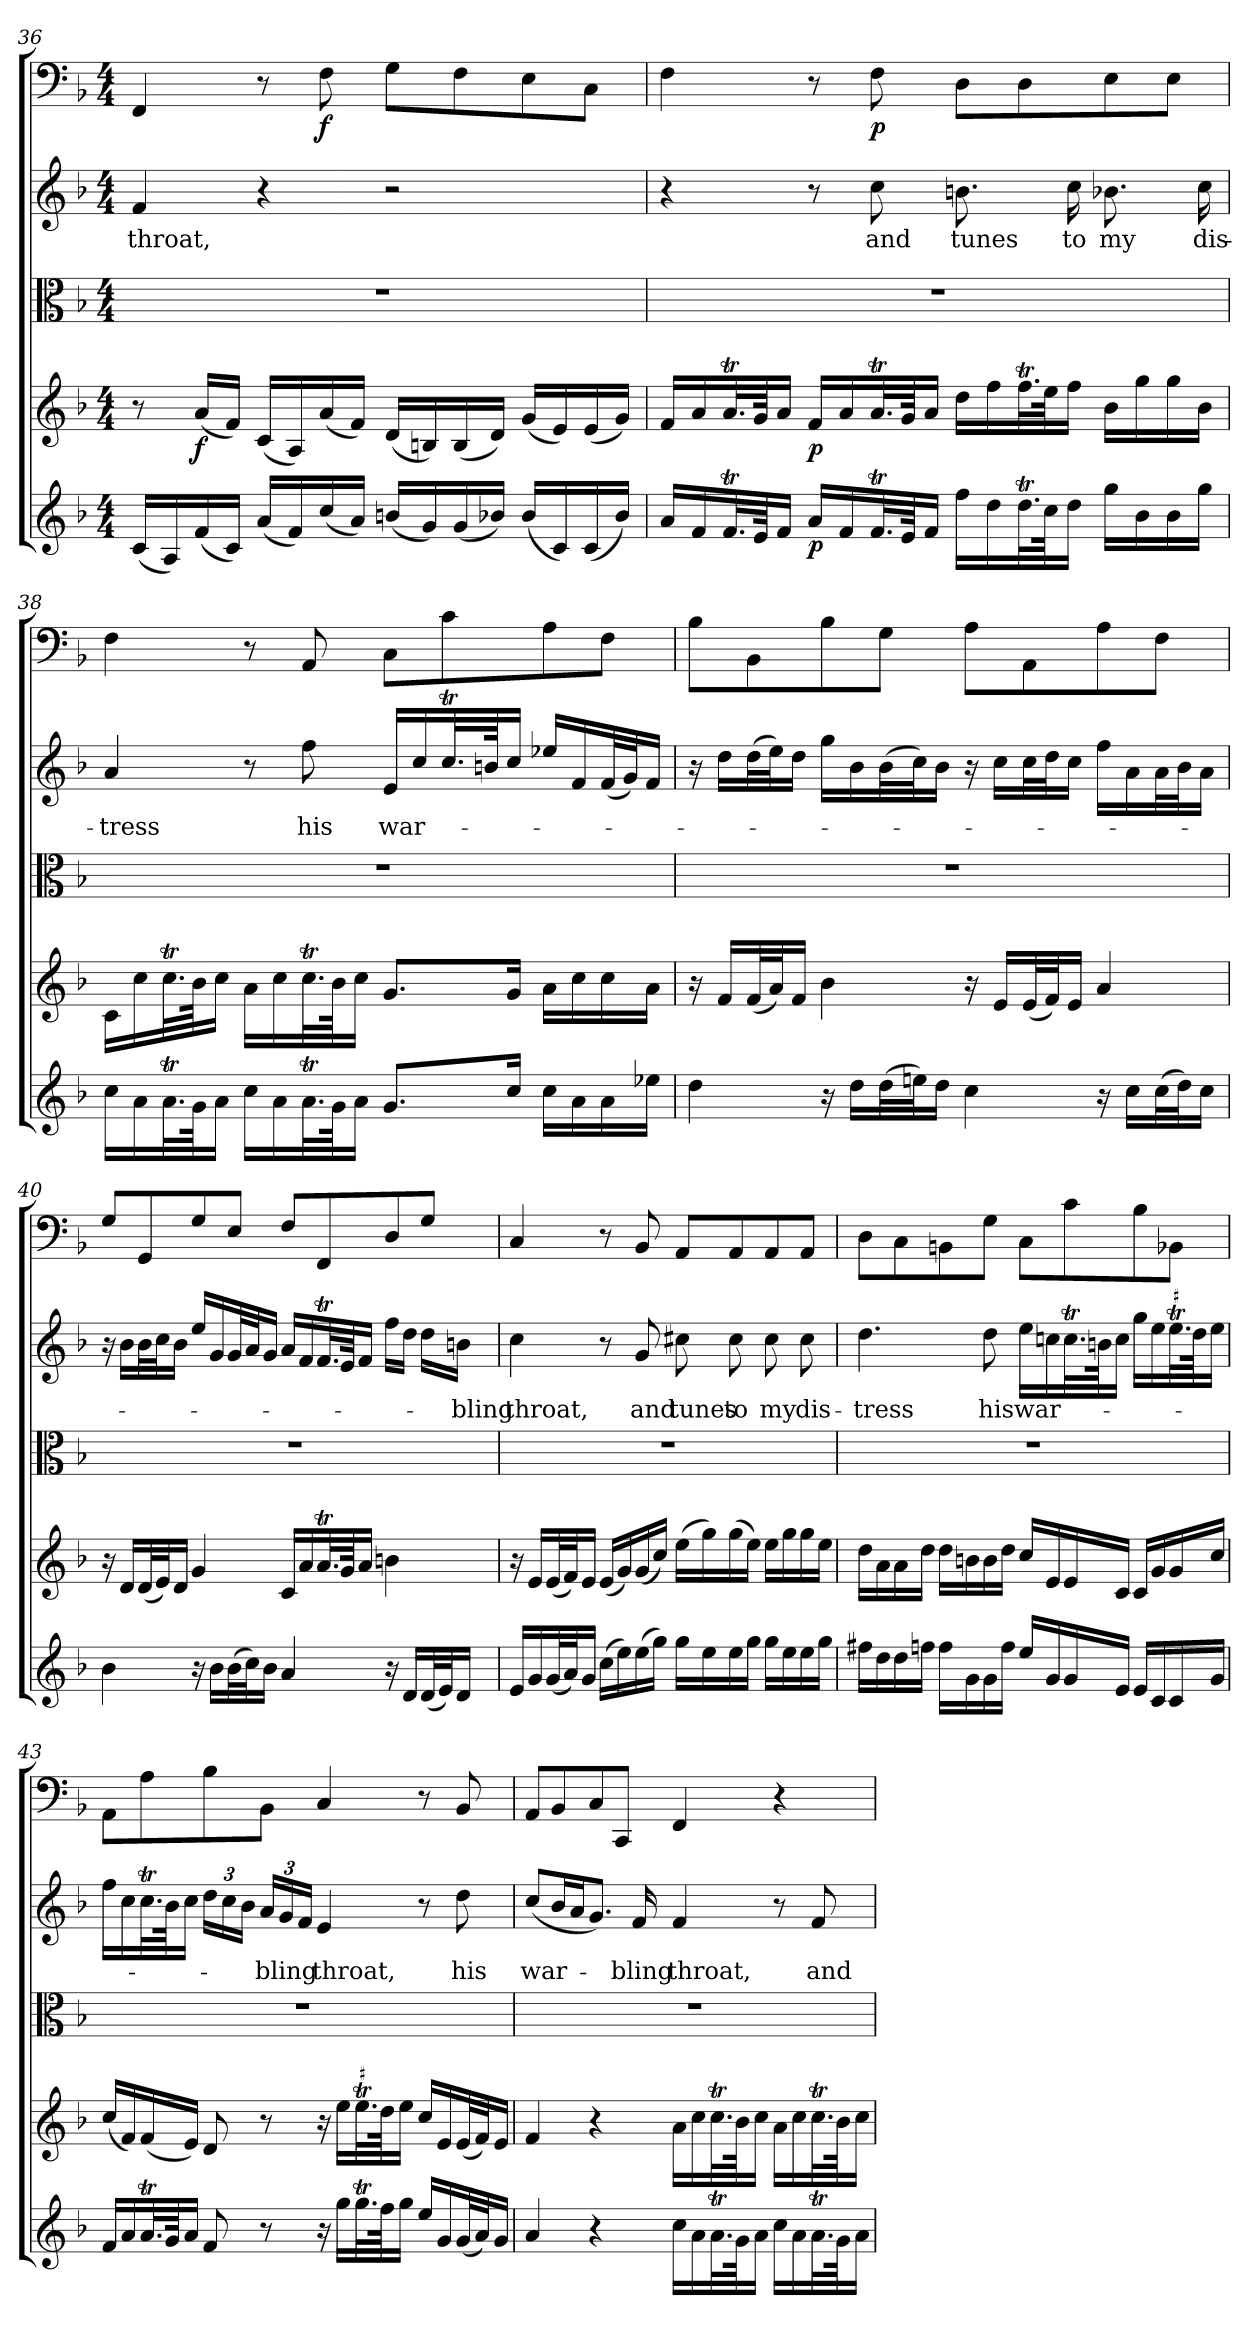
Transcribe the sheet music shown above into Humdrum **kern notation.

**kern	**dynam	**kern	**dynam	**kern	**kern	**text	**kern	**dynam
*part5	*part5	*part4	*part4	*part3	*part2	*part2	*part1	*part1
*staff5	*staff5	*staff4	*staff4	*staff3	*staff2	*staff2	*staff1	*staff1
*clefG2	*	*clefG2	*	*clefC3	*clefG2	*	*clefF4	*
*k[b-]	*	*k[b-]	*	*k[b-]	*k[b-]	*	*k[b-]	*
*F:	*	*F:	*	*F:	*F:	*	*F:	*
*M4/4	*	*M4/4	*	*M4/4	*M4/4	*	*M4/4	*
=36	=36	=36	=36	=36	=36	=36	=36	=36
(16c/LL	.	8r	.	1r	4f/	throat,	4FF/	.
16A/)	.	.	.	.	.	.	.	.
(16f/	.	(16a/LL	f	.	.	.	.	.
16c/JJ)	.	16f/JJ)	.	.	.	.	.	.
(16a/LL	.	(16c/LL	.	.	4r	.	8r	.
16f/)	.	16A/)	.	.	.	.	.	.
(16cc/	.	(16a/	.	.	.	.	8F\	f
16a/JJ)	.	16f/JJ)	.	.	.	.	.	.
(16bn/LL	.	(16d/LL	.	.	2r	.	8G\L	.
16g/)	.	16Bn/)	.	.	.	.	.	.
(16g/	.	(16B/	.	.	.	.	8F\	.
16b-X/JJ)	.	16d/JJ)	.	.	.	.	.	.
(16b-/LL	.	(16g/LL	.	.	.	.	8E\	.
16c/)	.	16e/)	.	.	.	.	.	.
(16c/	.	(16e/	.	.	.	.	8C\J	.
16b-/JJ)	.	16g/JJ)	.	.	.	.	.	.
=37	=37	=37	=37	=37	=37	=37	=37	=37
16a/LL	.	16f/LL	.	1r	4r	.	4F\	.
16f/	.	16a/	.	.	.	.	.	.
32.fT/L	.	32.at/L	.	.	.	.	.	.
64e/JK	.	64g/JK	.	.	.	.	.	.
16f/JJ	.	16a/JJ	.	.	.	.	.	.
16a/LL	p	16f/LL	p	.	8r	.	8r	.
16f/	.	16a/	.	.	.	.	.	.
32.fT/L	.	32.at/L	.	.	8cc\	and	8F\	p
64e/JK	.	64g/JK	.	.	.	.	.	.
16f/JJ	.	16a/JJ	.	.	.	.	.	.
16ff\LL	.	16dd\LL	.	.	8.bn\	tunes	8D\L	.
16dd\	.	16ff\	.	.	.	.	.	.
32.ddT\L	.	32.ffT\L	.	.	.	.	8D\	.
64cc\JK	.	64ee\JK	.	.	.	.	.	.
16dd\JJ	.	16ff\JJ	.	.	16cc\	to	.	.
16gg\LL	.	16b-\LL	.	.	8.b-X\	my	8E\	.
16b-\	.	16gg\	.	.	.	.	.	.
16b-\	.	16gg\	.	.	.	.	8E\J	.
16gg\JJ	.	16b-\JJ	.	.	16cc\	dis-	.	.
=38	=38	=38	=38	=38	=38	=38	=38	=38
16cc\LL	.	16c\LL	.	1r	4a/	-tress	4F\	.
16a\	.	16cc\	.	.	.	.	.	.
32.at\L	.	32.ccT\L	.	.	.	.	.	.
64g\JK	.	64b-\JK	.	.	.	.	.	.
16a\JJ	.	16cc\JJ	.	.	.	.	.	.
16cc\LL	.	16a\LL	.	.	8r	.	8r	.
16a\	.	16cc\	.	.	.	.	.	.
32.at\L	.	32.ccT\L	.	.	8ff\	his	8AA/	.
64g\JK	.	64b-\JK	.	.	.	.	.	.
16a\JJ	.	16cc\JJ	.	.	.	.	.	.
8.g/L	.	8.g/L	.	.	16e/LL	war-	8C\L	.
.	.	.	.	.	16cc/	.	.	.
.	.	.	.	.	32.ccT/L	.	8c\	.
.	.	.	.	.	64bn/JK	.	.	.
16cc/Jk	.	16g/Jk	.	.	16cc/JJ	.	.	.
16cc\LL	.	16a\LL	.	.	16ee-X/LL	.	8A\	.
16a\	.	16cc\	.	.	16f/	.	.	.
16a\	.	16cc\	.	.	(32f/L	.	8F\J	.
.	.	.	.	.	32g/J)	.	.	.
16ee-X\JJ	.	16a\JJ	.	.	16f/JJ	.	.	.
=39	=39	=39	=39	=39	=39	=39	=39	=39
4dd\	.	16r	.	1r	16r	.	8B-\L	.
.	.	16f/LL	.	.	16dd\LL	.	.	.
.	.	(32f/L	.	.	(32dd\L	.	8BB-\	.
.	.	32a/J)	.	.	32ee\J)	.	.	.
.	.	16f/JJ	.	.	16dd\JJ	.	.	.
16r	.	4b-\	.	.	16gg\LL	.	8B-\	.
16dd\LL	.	.	.	.	16b-\	.	.	.
(32dd\L	.	.	.	.	(32b-\L	.	8G\J	.
32een\J)	.	.	.	.	32cc\J)	.	.	.
16dd\JJ	.	.	.	.	16b-\JJ	.	.	.
4cc\	.	16r	.	.	16r	.	8A\L	.
.	.	16e/LL	.	.	16cc\LL	.	.	.
.	.	(32e/L	.	.	32cc\L	.	8AA\	.
.	.	32f/J)	.	.	32dd\J	.	.	.
.	.	16e/JJ	.	.	16cc\JJ	.	.	.
16r	.	4a/	.	.	16ff\LL	.	8A\	.
16cc\LL	.	.	.	.	16a\	.	.	.
(32cc\L	.	.	.	.	32a\L	.	8F\J	.
32dd\J)	.	.	.	.	32b-\J	.	.	.
16cc\JJ	.	.	.	.	16a\JJ	.	.	.
=40	=40	=40	=40	=40	=40	=40	=40	=40
4b-\	.	16r	.	1r	16r	.	8G/L	.
.	.	16d/LL	.	.	16b-\LL	.	.	.
.	.	(32d/L	.	.	32b-\L	.	8GG/	.
.	.	32e/J)	.	.	32cc\J	.	.	.
.	.	16d/JJ	.	.	16b-\JJ	.	.	.
16r	.	4g/	.	.	16ee/LL	.	8G/	.
16b-\LL	.	.	.	.	16g/	.	.	.
(32b-\L	.	.	.	.	32g/L	.	8E/J	.
32cc\J)	.	.	.	.	32a/J	.	.	.
16b-\JJ	.	.	.	.	16g/JJ	.	.	.
4a/	.	16c/LL	.	.	16a/LL	.	8F/L	.
.	.	16a/	.	.	16f/	.	.	.
.	.	32.at/L	.	.	32.fT/L	.	8FF/	.
.	.	64g/JK	.	.	64e/JK	.	.	.
.	.	16a/JJ	.	.	16f/JJ	.	.	.
16r	.	4bn\	.	.	16ff\LL	.	8D/	.
16d/LL	.	.	.	.	16dd\JJ	.	.	.
(32d/L	.	.	.	.	16dd\LL	.	8G/J	.
32e/J)	.	.	.	.	.	.	.	.
16d/JJ	.	.	.	.	16bn\JJ	-bling	.	.
=41	=41	=41	=41	=41	=41	=41	=41	=41
16e/LL	.	16r	.	1r	4cc\	throat,	4C/	.
16g/	.	16e/LL	.	.	.	.	.	.
(32g/L	.	(32e/L	.	.	.	.	.	.
32a/J)	.	32f/J)	.	.	.	.	.	.
16g/JJ	.	16e/JJ	.	.	.	.	.	.
(16cc\LL	.	(16e/LL	.	.	8r	.	8r	.
16ee\)	.	16g/)	.	.	.	.	.	.
(16ee\	.	(16g/	.	.	8g/	and	8BB-/	.
16gg\JJ)	.	16cc/JJ)	.	.	.	.	.	.
16gg\LL	.	(16ee\LL	.	.	8cc#X\	tunes	8AA/L	.
16ee\	.	16gg\)	.	.	.	.	.	.
16ee\	.	(16gg\	.	.	8cc#\	to	8AA/	.
16gg\JJ	.	16ee\JJ)	.	.	.	.	.	.
16gg\LL	.	16ee\LL	.	.	8cc#\	my	8AA/	.
16ee\	.	16gg\	.	.	.	.	.	.
16ee\	.	16gg\	.	.	8cc#\	dis-	8AA/J	.
16gg\JJ	.	16ee\JJ	.	.	.	.	.	.
=42	=42	=42	=42	=42	=42	=42	=42	=42
16ff#X\LL	.	16dd\LL	.	1r	4.dd\	-tress	8D\L	.
16dd\	.	16a\	.	.	.	.	.	.
16dd\	.	16a\	.	.	.	.	8C\	.
16ffn\JJ	.	16dd\JJ	.	.	.	.	.	.
16ff\LL	.	16dd\LL	.	.	.	.	8BBn\	.
16g\	.	16bn\	.	.	.	.	.	.
16g\	.	16b\	.	.	8dd\	his	8G\J	.
16ff\JJ	.	16dd\JJ	.	.	.	.	.	.
16ee/LL	.	16cc/LL	.	.	16ee\LL	war-	8C\L	.
16g/	.	16e/	.	.	16ccn\	.	.	.
16g/	.	16e/	.	.	32.ccT\L	.	8c\	.
.	.	.	.	.	64bn\JK	.	.	.
16e/JJ	.	16c/JJ	.	.	16cc\JJ	.	.	.
16e/LL	.	16c/LL	.	.	16gg\LL	.	8B-\	.
16c/	.	16g/	.	.	16ee\	.	.	.
!	!	!	!	!	!LO:TR:acc=#	!	!	!
16c/	.	16g/	.	.	32.eeT\L	.	8BB-X\J	.
.	.	.	.	.	64dd\JK	.	.	.
16g/JJ	.	16cc/JJ	.	.	16ee\JJ	.	.	.
=43	=43	=43	=43	=43	=43	=43	=43	=43
16f/LL	.	(16cc/LL	.	1r	16ff\LL	.	8AA\L	.
16a/	.	16f/)	.	.	16cc\	.	.	.
32.at/L	.	(16f/	.	.	32.ccT\L	.	8A\	.
64g/JK	.	.	.	.	64b-\JK	.	.	.
16a/JJ	.	16e/JJ)	.	.	16cc\JJ	.	.	.
8f/	.	8d/	.	.	24dd\LL	.	8B-\	.
.	.	.	.	.	24cc\	.	.	.
.	.	.	.	.	24b-\JJ	.	.	.
8r	.	8r	.	.	24a/LL	-bling	8BB-\J	.
.	.	.	.	.	24g/	.	.	.
.	.	.	.	.	24f/JJ	.	.	.
16r	.	16r	.	.	4e/	throat,	4C/	.
16gg\LL	.	16ee\LL	.	.	.	.	.	.
!	!	!LO:TR:acc=#	!	!	!	!	!	!
32.ggT\L	.	32.eeT\L	.	.	.	.	.	.
64ff\JK	.	64dd\JK	.	.	.	.	.	.
16gg\JJ	.	16ee\JJ	.	.	.	.	.	.
16ee/LL	.	16cc/LL	.	.	8r	.	8r	.
16g/	.	16e/	.	.	.	.	.	.
(32g/L	.	(32e/L	.	.	8dd\	his	8BB-/	.
32a/J)	.	32f/J)	.	.	.	.	.	.
16g/JJ	.	16e/JJ	.	.	.	.	.	.
=44	=44	=44	=44	=44	=44	=44	=44	=44
4a/	.	4f/	.	1r	(8cc/L	war-	8AA/L	.
.	.	.	.	.	16b-/L	.	8BB-/	.
.	.	.	.	.	16a/J	.	.	.
4r	.	4r	.	.	8.g/J)	.	8C/	.
.	.	.	.	.	.	.	8CC/J	.
.	.	.	.	.	16f/	-bling	.	.
16cc\LL	.	16a\LL	.	.	4f/	throat,	4FF/	.
16a\	.	16cc\	.	.	.	.	.	.
32.at\L	.	32.ccT\L	.	.	.	.	.	.
64g\JK	.	64b-\JK	.	.	.	.	.	.
16a\JJ	.	16cc\JJ	.	.	.	.	.	.
16cc\LL	.	16a\LL	.	.	8r	.	4r	.
16a\	.	16cc\	.	.	.	.	.	.
32.at\L	.	32.ccT\L	.	.	8f/	and	.	.
64g\JK	.	64b-\JK	.	.	.	.	.	.
16a\JJ	.	16cc\JJ	.	.	.	.	.	.
=	=	=	=	=	=	=	=	=
*-	*-	*-	*-	*-	*-	*-	*-	*-
